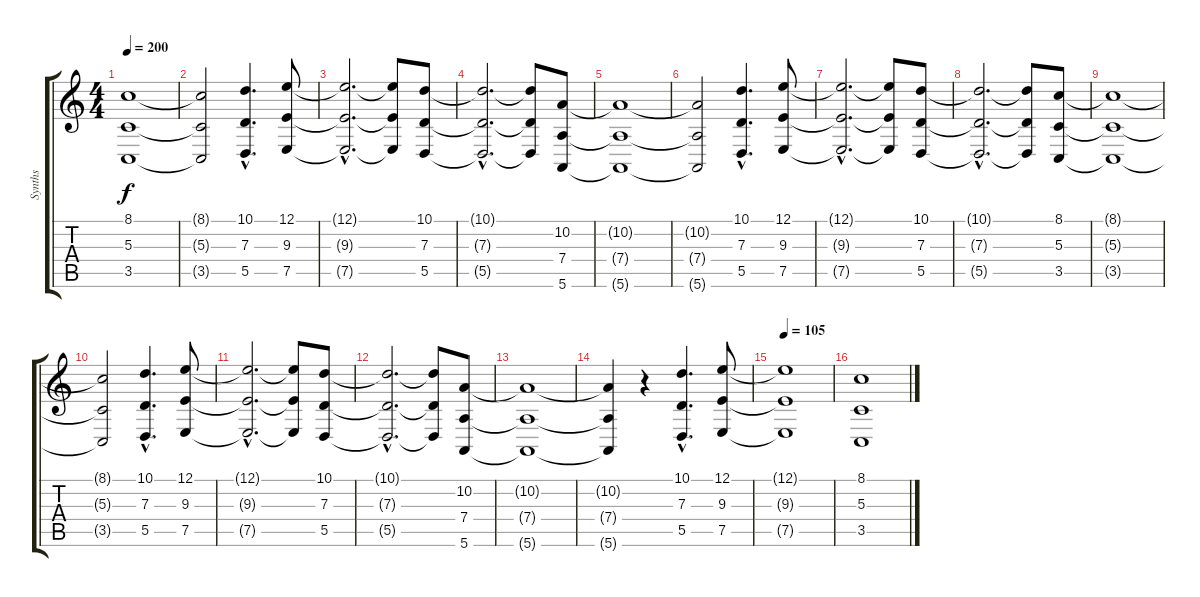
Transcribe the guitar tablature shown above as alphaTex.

\track ("Synths" "Synths") {instrument synthstrings1}
\staff {score tabs}
\tuning (E4 B3 G3 D3 A2 E2) {hide}
\ts (4 4)
\tempo 200
\clef g2
\ks c
(8.1{t} 5.3{t} 3.5{t}).1{dy f} |
(8.1{t} 5.3{t} 3.5{t}).2 (10.1{hac} 7.3{hac} 5.5{hac}).4{d} (12.1 9.3 7.5).8 |
(12.1{hac t} 9.3{hac t} 7.5{hac t}).2{d} (12.1{t} 9.3{t} 7.5{t}).8 (10.1 7.3 5.5).8 |
(10.1{hac t} 7.3{hac t} 5.5{hac t}).2{d} (10.1{t} 7.3{t} 5.5{t}).8 (10.2 7.4 5.6).8 |
(10.2{t} 7.4{t} 5.6{t}).1 |
(10.2{t} 7.4{t} 5.6{t}).2 (10.1{hac} 7.3{hac} 5.5{hac}).4{d} (12.1 9.3 7.5).8 |
(12.1{hac t} 9.3{hac t} 7.5{hac t}).2{d} (12.1{t} 9.3{t} 7.5{t}).8 (10.1 7.3 5.5).8 |
(10.1{hac t} 7.3{hac t} 5.5{hac t}).2{d} (10.1{t} 7.3{t} 5.5{t}).8 (8.1 5.3 3.5).8 |
(8.1{t} 5.3{t} 3.5{t}).1 |
(8.1{t} 5.3{t} 3.5{t}).2 (10.1{hac} 7.3{hac} 5.5{hac}).4{d} (12.1 9.3 7.5).8 |
(12.1{hac t} 9.3{hac t} 7.5{hac t}).2{d} (12.1{t} 9.3{t} 7.5{t}).8 (10.1 7.3 5.5).8 |
(10.1{hac t} 7.3{hac t} 5.5{hac t}).2{d} (10.1{t} 7.3{t} 5.5{t}).8 (10.2 7.4 5.6).8 |
(10.2{t} 7.4{t} 5.6{t}).1 |
(10.2{t} 7.4{t} 5.6{t}).4 r.4 (10.1{hac} 7.3{hac} 5.5{hac}).4{d} (12.1 9.3 7.5).8 |
\tempo 105
(12.1{t} 9.3{t} 7.5{t}).1 |
(8.1 5.3 3.5).1
